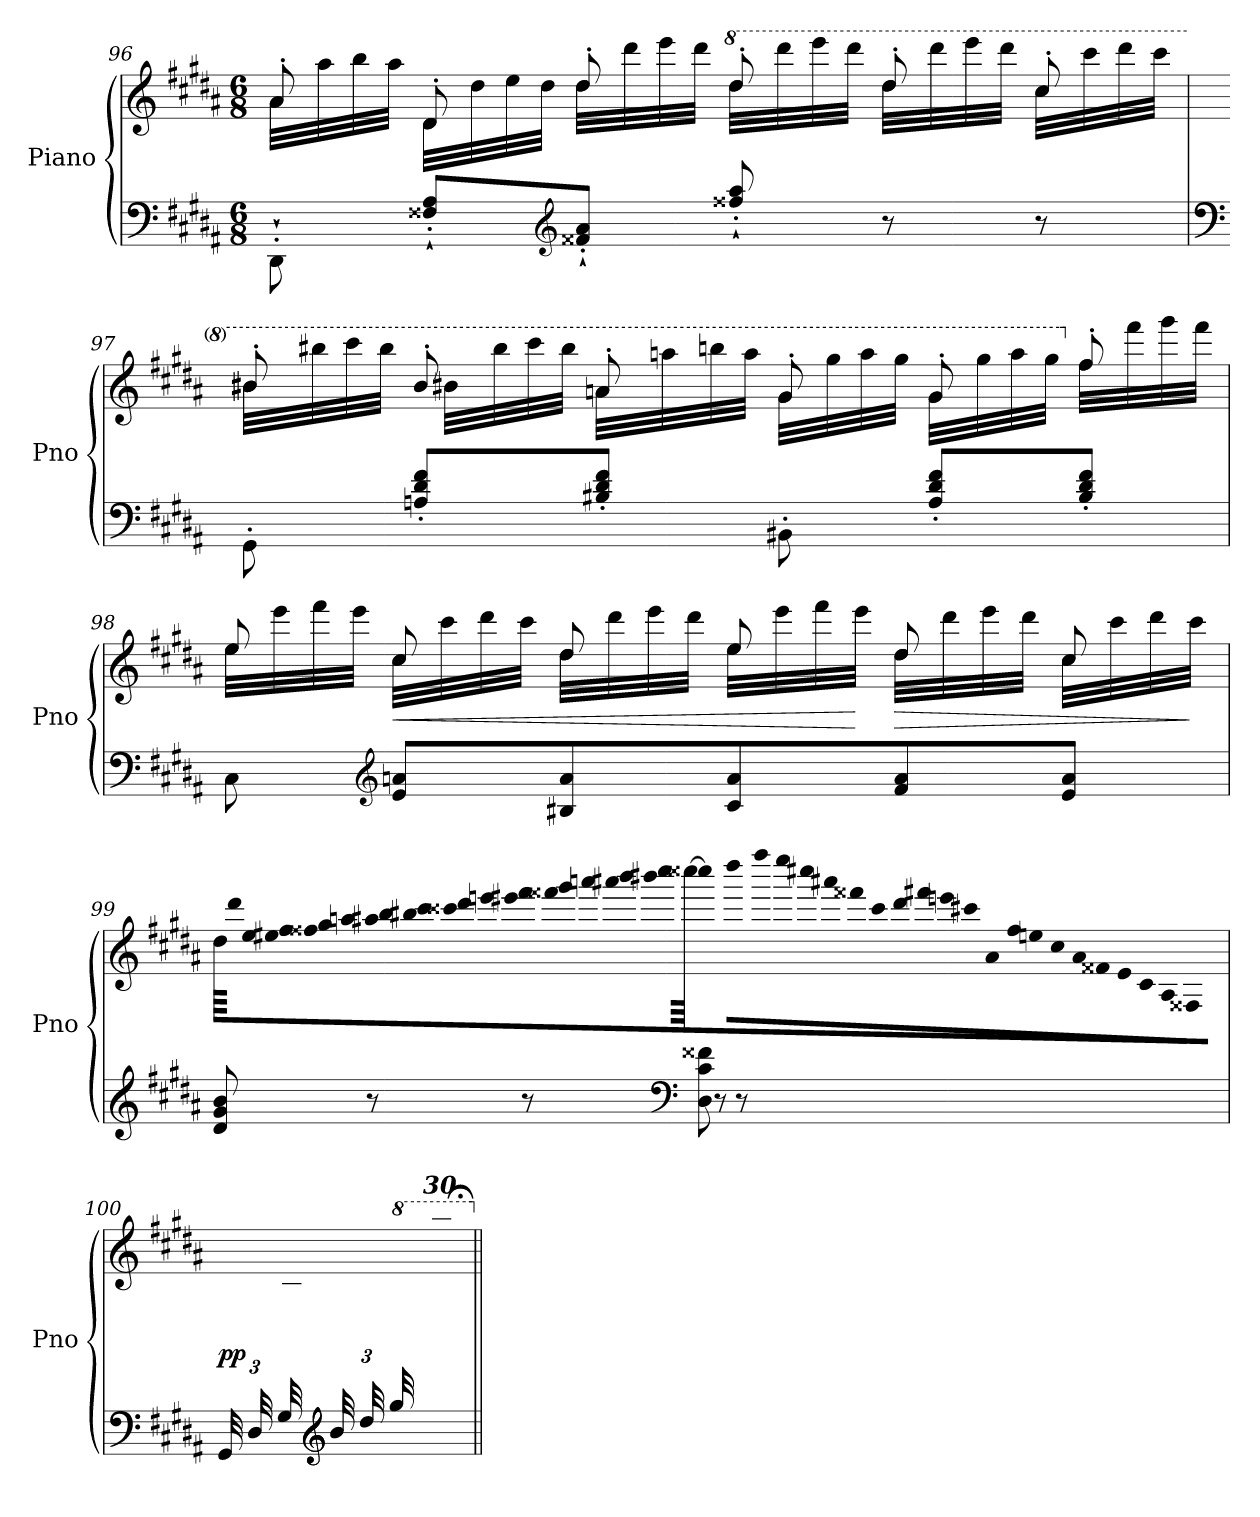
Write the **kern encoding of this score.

**kern	**kern	**dynam
*part1	*part1	*part1
*staff2	*staff1	*staff1/2
*I"Piano	*	*
*I'Pno	*	*
!!LO:LB:g=z
*clefF4	*clefG2	*
*k[f#c#g#d#a#]	*k[f#c#g#d#a#]	*
*M6/8	*M6/8	*
=96	=96	=96
*	*^	*
8DD#'`\	8a#'/	32a#\LLL	.
.	.	32aa#\	.
.	.	32bb\	.
.	.	32aa#\JJJ	.
8F##X/'` 8A#/'`L	8d#'/	32d#\LLL	.
.	.	32dd#\	.
.	.	32ee\	.
.	.	32dd#\JJJ	.
*clefG2	*	*	*
8f##X/'` 8a#/'`J	8dd#'/	32dd#\LLL	.
.	.	32ddd#\	.
.	.	32eee\	.
.	.	32ddd#\JJJ	.
*	*8va	*	*
8ff##X/'` 8aa#/'`	8ddd#'/	32ddd#\LLL	.
.	.	32dddd#\	.
.	.	32eeee\	.
.	.	32dddd#\JJJ	.
8r	8ddd#'/	32ddd#\LLL	.
.	.	32dddd#\	.
.	.	32eeee\	.
.	.	32dddd#\JJJ	.
8r	8ccc#'/	32ccc#\LLL	.
.	.	32cccc#\	.
.	.	32dddd#\	.
.	.	32cccc#\JJJ	.
!!LO:LB:g=z	!!
=97	=97	=97	=97
*clefF4	*	*	*
8GG#'\	8bb#X'/	32bb#X\LLL	.
.	.	32bbb#X\	.
.	.	32cccc#\	.
.	.	32bbb#\JJJ	.
8An/' 8d#/' 8f#/'L	8bb#'/	32bb#X\LLL	.
.	.	32bbb#\	.
.	.	32cccc#\	.
.	.	32bbb#\JJJ	.
8B#X/' 8d#/' 8f#/'J	8aan'/	32aa\LLL	.
.	.	32aaan\	.
.	.	32bbbn\	.
.	.	32aaa\JJJ	.
8BB#X'\	8gg#'/	32gg#\LLL	.
.	.	32ggg#\	.
.	.	32aaa\	.
.	.	32ggg#\JJJ	.
8A/' 8d#/' 8f#/'L	8gg#'/	32gg#\LLL	.
.	.	32ggg#\	.
.	.	32aaa\	.
.	.	32ggg#\JJJ	.
*	*X8va	*	*
8B#/' 8d#/' 8f#/'J	8ff#'/	32ff#\LLL	.
.	.	32fff#\	.
.	.	32ggg#\	.
.	.	32fff#\JJJ	.
!!LO:LB:g=z	!!
=98	=98	=98	=98
8C#\	8ee/	32ee\LLL	.
.	.	32eee\	.
.	.	32fff#\	.
.	.	32eee\JJJ	.
*clefG2	*	*	*
!	!	!	!LO:HP:b
8e/ 8an/L	8cc#/	32cc#\LLL	<
.	.	32ccc#\	.
.	.	32ddd#\	.
.	.	32ccc#\JJJ	.
8B#X/ 8a/	8dd#/	32dd#\LLL	.
.	.	32ddd#\	.
.	.	32eee\	.
.	.	32ddd#\JJJ	.
8c#/ 8a/	8ee/	32ee\LLL	.
.	.	32eee\	.
.	.	32fff#\	.
.	.	32eee\JJJ	[
!	!	!	!LO:HP:b
8f#/ 8a/	8dd#/	32dd#\LLL	>
.	.	32ddd#\	.
.	.	32eee\	.
.	.	32ddd#\JJJ	.
8e/ 8a/J	8cc#/	32cc#\LLL	.
.	.	32ccc#\	.
.	.	32ddd#\	.
.	.	32ccc#\JJJ	]
*	*v	*v	*
!!LO:PB:g=z
=99	=99	=99
*	*Xtuplet	*
*	*^	*
!	!LO:TX:a:Bi:t=80	!	!
!	!LO:N:vis=32	!	!
*	*v	*v	*
8d#/ 8g#/ 8b/	1920%29dd#!\LLL	.
!	!LO:N:vis=32	!
.	1920%29ddd#!\	.
!	!LO:N:vis=32	!
.	1920%29ee!\	.
!	!LO:N:vis=32	!
.	1920%29ee#X!\	.
!	!LO:N:vis=32	!
.	1920%29ff#!\	.
!	!LO:N:vis=32	!
.	1920%29ff##X!\	.
!	!LO:N:vis=32	!
.	1920%29gg#!\	.
!	!LO:N:vis=32	!
.	1920%29aan!\	.
!	!LO:N:vis=32	!
.	1920%29aa#X!\	.
8r	.	.
!	!LO:N:vis=32	!
.	1920%29bb!\	.
!	!LO:N:vis=32	!
.	1920%29bb#X!\	.
!	!LO:N:vis=32	!
.	1920%29ccc#!\	.
!	!LO:N:vis=32	!
.	1920%29ccc##X!\	.
!	!LO:N:vis=32	!
.	1920%29ddd#!\	.
!	!LO:N:vis=32	!
.	1920%29eeen!\	.
!	!LO:N:vis=32	!
.	1920%29eee#X!\	.
!	!LO:N:vis=32	!
.	1920%29fff#!\	.
8r	.	.
!	!LO:N:vis=32	!
.	1920%29fff##X!\	.
!	!LO:N:vis=32	!
.	1920%29ggg#!\	.
!	!LO:N:vis=32	!
.	1920%29aaan!\	.
!	!LO:N:vis=32	!
.	1920%29aaa#X!\	.
!	!LO:N:vis=32	!
.	1920%29bbb!\	.
!	!LO:N:vis=32	!
.	1920%29bbb#X!\	.
!	!LO:N:vis=32	!
.	1920%29cccc#!\	.
.	[80cccc##X!\JJJ	.
*clefF4	*	*
8D#\ 8c#\ 8f##X\	384cccc##!\JJJ]	.
!	!LO:N:vis=32	!
.	960%17dddd#!\LLL	.
!	!LO:N:vis=32	!
.	960%17ffff#!\	.
!	!LO:N:vis=32	!
.	960%17eeee!\	.
!	!LO:N:vis=32	!
.	960%17cccc#X!\	.
!	!LO:N:vis=32	!
.	960%17aaa#X!\	.
!	!LO:N:vis=32	!
.	960%17fff##X!\	.
!	!LO:N:vis=32	!
.	960%17ccc##!\	.
8r	.	.
!	!LO:N:vis=32	!
.	960%17ddd#!\	.
!	!LO:N:vis=32	!
.	960%17fff#X!\	.
!	!LO:N:vis=32	!
.	960%17eeen!\	.
!	!LO:N:vis=32	!
.	960%17ccc#X!\	.
!	!LO:N:vis=32	!
.	960%17a#!\	.
!	!LO:N:vis=32	!
.	960%17ff##!\	.
!	!LO:N:vis=32	!
.	960%17een!\	.
8r	.	.
!	!LO:N:vis=32	!
.	960%17cc#!\	.
!	!LO:N:vis=32	!
.	960%17a#!\	.
!	!LO:N:vis=32	!
.	960%17f##X!\	.
!	!LO:N:vis=32	!
.	960%17e!\	.
!	!LO:N:vis=32	!
.	960%17c#!\	.
!	!LO:N:vis=32	!
.	960%17A#!\	.
!	!LO:N:vis=32	!
.	960%17F##X!\JJJ	.
.	1920ryy	.
!!LO:LB:g=z
=100	=100	=100
*Xbrackettup	*	*
*^	*	*
!	!	!	!LO:DY:b
(>48GG#!/LLL	16ryy	16ryy	pp
48D#!/	.	.	.
48G#!/	.	.	.
16ryy	16ryy	48B!\	.
.	.	48d#!\	.
.	.	48g#!\)	.
*clefG2	*	*	*
(>48b!/	8ryy	16ryy	.
48dd#!/	.	.	.
48gg#!/	.	.	.
*	*	*8va	*
8.ryy	.	48bb!\	.
.	.	48ddd#!\	.
!	!	!LO:TX:a:Bi:t=30	!
.	.	48bbb!\JJ)	.
.	8ryy	8ggg#;<\J	.
*	*	*X8va	*
*v	*v	*	*
=||	=||	=||
*-	*-	*-
